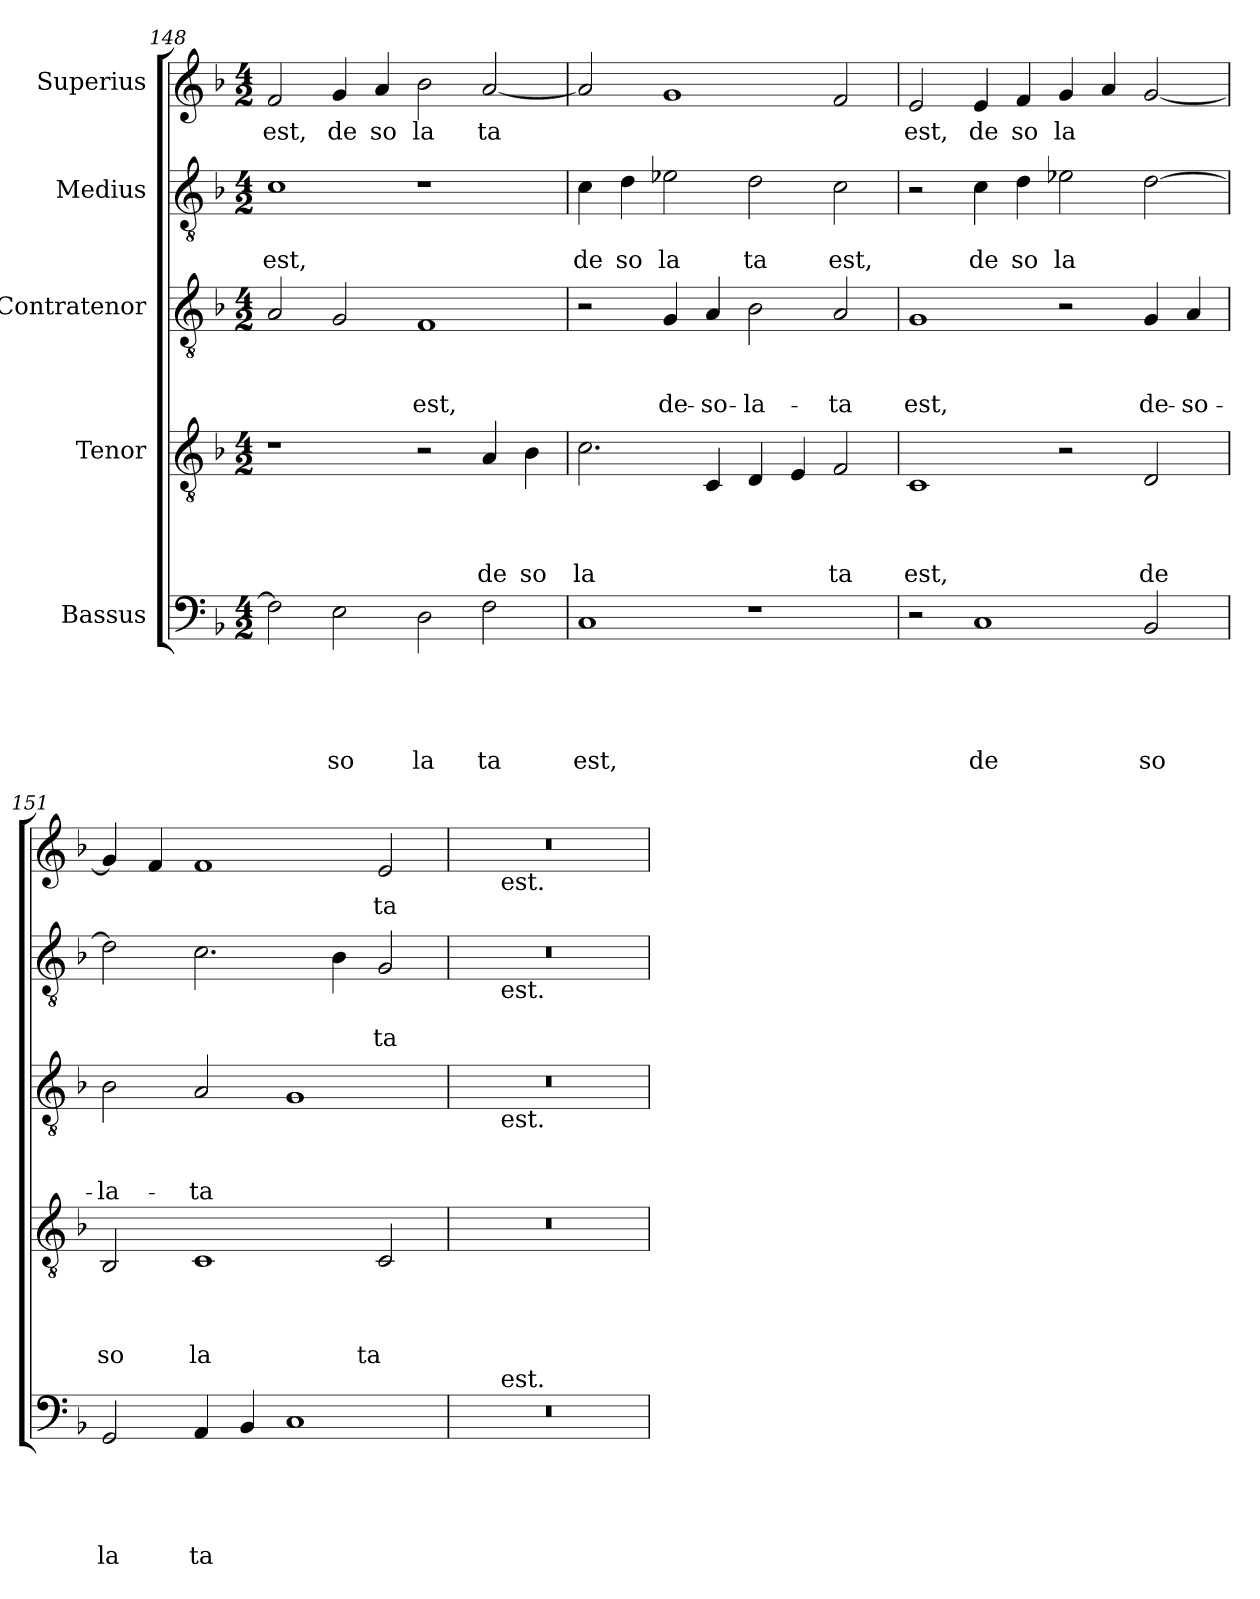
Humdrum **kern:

**kern	**text	**text	**text	**text	**text	**kern	**text	**text	**text	**text	**kern	**text	**text	**text	**kern	**text	**text	**kern	**text
*part5	*part5	*part5	*part5	*part5	*part5	*part4	*part4	*part4	*part4	*part4	*part3	*part3	*part3	*part3	*part2	*part2	*part2	*part1	*part1
*staff5	*staff5	*staff5	*staff5	*staff5	*staff5	*staff4	*staff4	*staff4	*staff4	*staff4	*staff3	*staff3	*staff3	*staff3	*staff2	*staff2	*staff2	*staff1	*staff1
*I"Bassus	*	*	*	*	*	*I"Tenor	*	*	*	*	*I"Contratenor	*	*	*	*I"Medius	*	*	*I"Superius	*
*clefF4	*	*	*	*	*	*clefGv2	*	*	*	*	*clefGv2	*	*	*	*clefGv2	*	*	*clefG2	*
*ITrd-3c-5	*	*	*	*	*	*	*	*	*	*	*ITrd-3c-5	*	*	*	*ITrd-3c-5	*	*	*ITrd-3c-5	*
*k[b-e-]	*	*	*	*	*	*k[b-]	*	*	*	*	*k[b-e-]	*	*	*	*k[b-e-]	*	*	*k[b-e-]	*
*B-:	*	*	*	*	*	*F:	*	*	*	*	*B-:	*	*	*	*B-:	*	*	*B-:	*
*M4/2	*	*	*	*	*	*M4/2	*	*	*	*	*M4/2	*	*	*	*M4/2	*	*	*M4/2	*
=148	=148	=148	=148	=148	=148	=148	=148	=148	=148	=148	=148	=148	=148	=148	=148	=148	=148	=148	=148
!	!	!	!	!	!	!	!	!	!	!	!	!	!	!	!	!	!LO:LY:b	!	!LO:LY:b
2B-\]	.	.	.	.	.	1r	.	.	.	.	2d/	.	.	.	1f	.	est,	2b-/	est,
!	!	!	!	!	!LO:LY:b	!	!	!	!	!	!	!	!	!	!	!	!	!	!LO:LY:b
2A\	.	.	.	.	so	.	.	.	.	.	2c/	.	.	.	.	.	.	4cc/	de
!	!	!	!	!	!	!	!	!	!	!	!	!	!	!	!	!	!	!	!LO:LY:b
.	.	.	.	.	.	.	.	.	.	.	.	.	.	.	.	.	.	4dd/	so
!	!	!	!	!	!LO:LY:b	!	!	!	!	!	!	!	!	!LO:LY:b	!	!	!	!	!LO:LY:b
2G\	.	.	.	.	la	2r	.	.	.	.	1B-	.	.	est,	1r	.	.	2ee-\	la
!	!	!	!	!	!LO:LY:b	!	!	!	!	!LO:LY:b	!	!	!	!	!	!	!	!	!LO:LY:b
2B-\	.	.	.	.	ta	4A/	.	.	.	de	.	.	.	.	.	.	.	[<2dd/	ta
!	!	!	!	!	!	!	!	!	!	!LO:LY:b	!	!	!	!	!	!	!	!	!
.	.	.	.	.	.	4B-\	.	.	.	so	.	.	.	.	.	.	.	.	.
=149	=149	=149	=149	=149	=149	=149	=149	=149	=149	=149	=149	=149	=149	=149	=149	=149	=149	=149	=149
!	!	!	!	!	!LO:LY:b	!	!	!	!	!LO:LY:b	!	!	!	!	!	!	!LO:LY:b	!	!
1F	.	.	.	.	est,	2.c\	.	.	.	la	2r	.	.	.	4f\	.	de	2dd/]	.
!	!	!	!	!	!	!	!	!	!	!	!	!	!	!	!	!	!LO:LY:b	!	!
.	.	.	.	.	.	.	.	.	.	.	.	.	.	.	4g\	.	so	.	.
!	!	!	!	!	!	!	!	!	!	!	!	!	!	!LO:LY:b	!	!	!LO:LY:b	!	!
.	.	.	.	.	.	.	.	.	.	.	4c/	.	.	de-	2a-X\	.	la	1cc	.
!	!	!	!	!	!	!	!	!	!	!	!	!	!	!LO:LY:b	!	!	!	!	!
.	.	.	.	.	.	4C/	.	.	.	.	4d/	.	.	-so-	.	.	.	.	.
!	!	!	!	!	!	!	!	!	!	!	!	!	!	!LO:LY:b	!	!	!LO:LY:b	!	!
1r	.	.	.	.	.	4D/	.	.	.	.	2e-\	.	.	-la-	2g\	.	ta	.	.
.	.	.	.	.	.	4E/	.	.	.	.	.	.	.	.	.	.	.	.	.
!	!	!	!	!	!	!	!	!	!	!LO:LY:b	!	!	!	!LO:LY:b	!	!	!LO:LY:b	!	!
.	.	.	.	.	.	2F/	.	.	.	ta	2d/	.	.	-ta	2f\	.	est,	2b-/	.
=150	=150	=150	=150	=150	=150	=150	=150	=150	=150	=150	=150	=150	=150	=150	=150	=150	=150	=150	=150
!	!	!	!	!	!	!	!	!	!	!LO:LY:b	!	!	!	!LO:LY:b	!	!	!	!	!LO:LY:b
2r	.	.	.	.	.	1C	.	.	.	est,	1c	.	.	est,	2r	.	.	2a/	est,
!	!	!	!	!	!LO:LY:b	!	!	!	!	!	!	!	!	!	!	!	!LO:LY:b	!	!LO:LY:b
1F	.	.	.	.	de	.	.	.	.	.	.	.	.	.	4f\	.	de	4a/	de
!	!	!	!	!	!	!	!	!	!	!	!	!	!	!	!	!	!LO:LY:b	!	!LO:LY:b
.	.	.	.	.	.	.	.	.	.	.	.	.	.	.	4g\	.	so	4b-/	so
!	!	!	!	!	!	!	!	!	!	!	!	!	!	!	!	!	!LO:LY:b	!	!LO:LY:b
.	.	.	.	.	.	2r	.	.	.	.	2r	.	.	.	2a-X\	.	la	4cc/	la
.	.	.	.	.	.	.	.	.	.	.	.	.	.	.	.	.	.	4dd/	.
!	!	!	!	!	!LO:LY:b	!	!	!	!	!LO:LY:b	!	!	!	!LO:LY:b	!	!	!	!	!
2E-/	.	.	.	.	so	2D/	.	.	.	de	4c/	.	.	de-	[>2g\	.	.	[<2cc/	.
!	!	!	!	!	!	!	!	!	!	!	!	!	!	!LO:LY:b	!	!	!	!	!
.	.	.	.	.	.	.	.	.	.	.	4d/	.	.	-so-	.	.	.	.	.
=151	=151	=151	=151	=151	=151	=151	=151	=151	=151	=151	=151	=151	=151	=151	=151	=151	=151	=151	=151
!	!	!	!	!	!LO:LY:b	!	!	!	!	!LO:LY:b	!	!	!	!LO:LY:b	!	!	!	!	!
2C/	.	.	.	.	la	2BB-/	.	.	.	so	2e-\	.	.	-la-	2g\]	.	.	4cc/]	.
.	.	.	.	.	.	.	.	.	.	.	.	.	.	.	.	.	.	4b-/	.
!	!	!	!	!	!LO:LY:b	!	!	!	!	!LO:LY:b	!	!	!	!LO:LY:b	!	!	!	!	!
4D/	.	.	.	.	ta	1C	.	.	.	la	2d/	.	.	-ta	2.f\	.	.	1b-	.
4E-/	.	.	.	.	.	.	.	.	.	.	.	.	.	.	.	.	.	.	.
1F	.	.	.	.	.	.	.	.	.	.	1c	.	.	.	.	.	.	.	.
.	.	.	.	.	.	.	.	.	.	.	.	.	.	.	4e-\	.	.	.	.
!	!	!	!	!	!	!	!	!	!	!LO:LY:b	!	!	!	!	!	!	!LO:LY:b	!	!LO:LY:b
.	.	.	.	.	.	2C/	.	.	.	ta	.	.	.	.	2c/	.	ta	2a/	ta
=152	=152	=152	=152	=152	=152	=152	=152	=152	=152	=152	=152	=152	=152	=152	=152	=152	=152	=152	=152
*^	*	*	*	*	*	*	*	*	*	*	*^	*	*	*	*^	*	*	*^	*
0r	4ryy	.	.	.	.	.	0r	.	.	.	.	0r	4ryy	.	.	.	0r	4ryy	.	.	0r	4ryy	.
!	!	!	!	!	!	!	!	!	!	!	!	!	!	!	!	!	!	!	!	!	!	!LO:TX:b:t=est.	!
!	!	!	!	!	!	!	!	!	!	!	!	!	!	!	!	!	!	!LO:TX:b:t=est.	!	!	!	!	!
!	!	!	!	!	!	!	!	!	!	!	!	!	!LO:TX:b:t=est.	!	!	!	!	!	!	!	!	!	!
!	!LO:TX:a:t=est.	!	!	!	!	!	!	!	!	!	!	!	!	!	!	!	!	!	!	!	!	!	!
.	1..ryy	.	.	.	.	.	.	.	.	.	.	.	1..ryy	.	.	.	.	1..ryy	.	.	.	1..ryy	.
*	*	*	*	*	*	*	*	*	*	*	*	*v	*v	*	*	*	*	*	*	*	*v	*v	*
*v	*v	*	*	*	*	*	*	*	*	*	*	*	*	*	*	*v	*v	*	*	*	*
=	=	=	=	=	=	=	=	=	=	=	=	=	=	=	=	=	=	=	=
*-	*-	*-	*-	*-	*-	*-	*-	*-	*-	*-	*-	*-	*-	*-	*-	*-	*-	*-	*-
